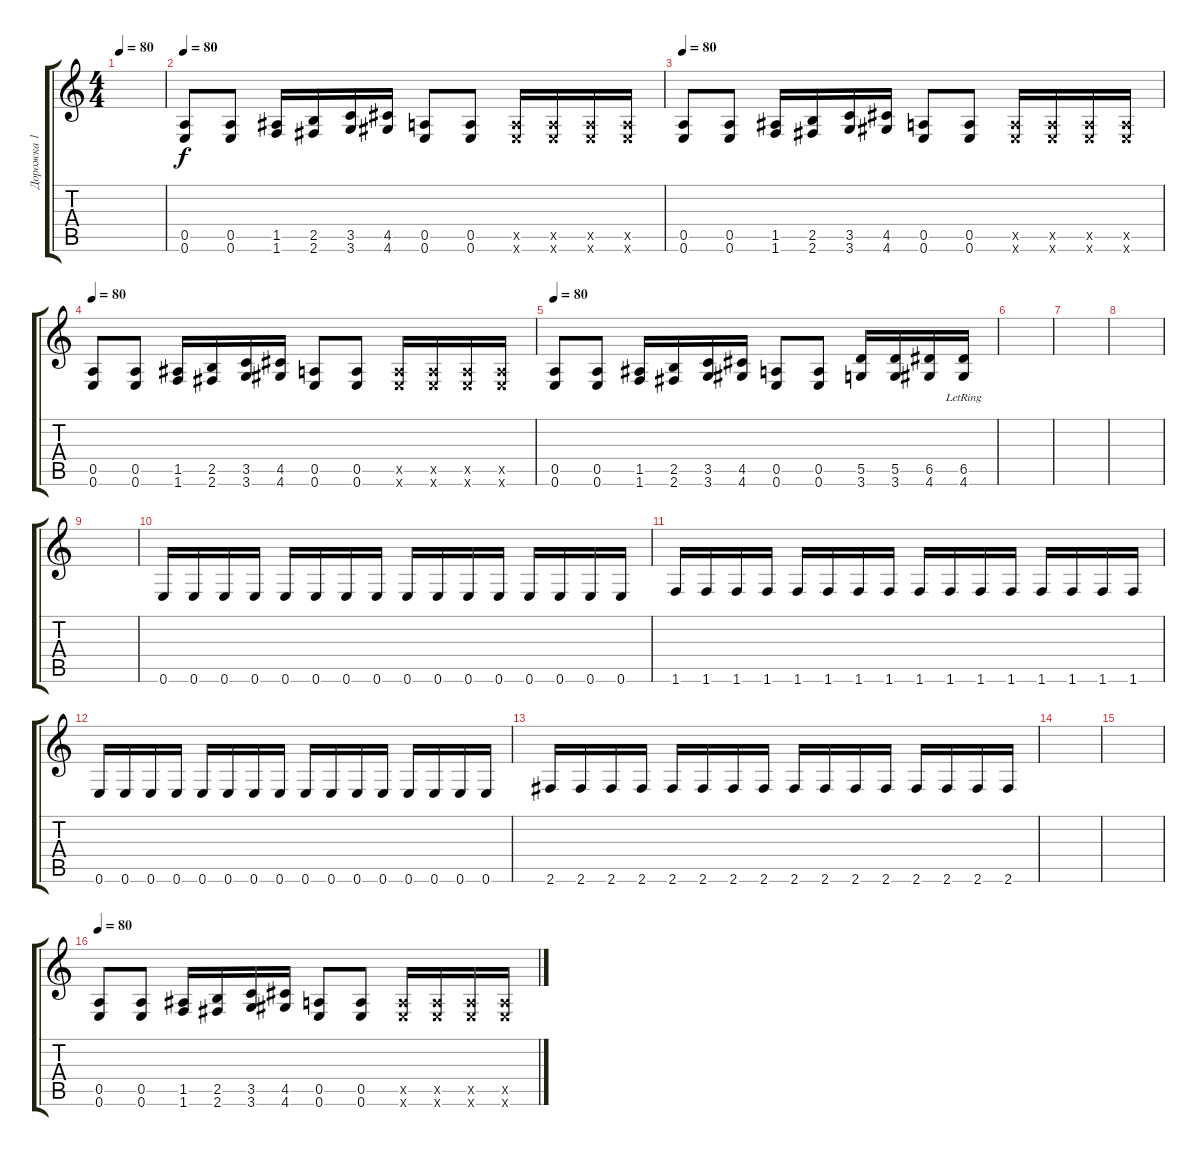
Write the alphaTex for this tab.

\track ("Дорожка 1" "Дорожка 1") {instrument distortionguitar}
\staff {score tabs}
\tuning (E4 B3 G3 D3 A2 E2) {hide}
\ts (4 4)
\tempo 80
\clef g2
\ks c
|
\tempo 80
(0.5 0.6).8 (0.5 0.6).8 (1.5 1.6).16 (2.5 2.6).16 (3.5 3.6).16 (4.5 4.6).16 (0.5 0.6).8 (0.5 0.6).8 (0.5{x} 0.6{x}).16 (0.5{x} 0.6{x}).16 (0.5{x} 0.6{x}).16 (0.5{x} 0.6{x}).16 |
\tempo 80
(0.5 0.6).8 (0.5 0.6).8 (1.5 1.6).16 (2.5 2.6).16 (3.5 3.6).16 (4.5 4.6).16 (0.5 0.6).8 (0.5 0.6).8 (0.5{x} 0.6{x}).16 (0.5{x} 0.6{x}).16 (0.5{x} 0.6{x}).16 (0.5{x} 0.6{x}).16 |
\tempo 80
(0.5 0.6).8 (0.5 0.6).8 (1.5 1.6).16 (2.5 2.6).16 (3.5 3.6).16 (4.5 4.6).16 (0.5 0.6).8 (0.5 0.6).8 (0.5{x} 0.6{x}).16 (0.5{x} 0.6{x}).16 (0.5{x} 0.6{x}).16 (0.5{x} 0.6{x}).16 |
\tempo 80
(0.5 0.6).8 (0.5 0.6).8 (1.5 1.6).16 (2.5 2.6).16 (3.5 3.6).16 (4.5 4.6).16 (0.5 0.6).8 (0.5 0.6).8 (5.5 3.6).16 (5.5 3.6).16 (6.5 4.6).16 (6.5{lr} 4.6{lr}).16 |
|
|
|
|
0.6.16 0.6.16 0.6.16 0.6.16 0.6.16 0.6.16 0.6.16 0.6.16 0.6.16 0.6.16 0.6.16 0.6.16 0.6.16 0.6.16 0.6.16 0.6.16 |
1.6.16 1.6.16 1.6.16 1.6.16 1.6.16 1.6.16 1.6.16 1.6.16 1.6.16 1.6.16 1.6.16 1.6.16 1.6.16 1.6.16 1.6.16 1.6.16 |
0.6.16 0.6.16 0.6.16 0.6.16 0.6.16 0.6.16 0.6.16 0.6.16 0.6.16 0.6.16 0.6.16 0.6.16 0.6.16 0.6.16 0.6.16 0.6.16 |
2.6.16 2.6.16 2.6.16 2.6.16 2.6.16 2.6.16 2.6.16 2.6.16 2.6.16 2.6.16 2.6.16 2.6.16 2.6.16 2.6.16 2.6.16 2.6.16 |
|
|
\tempo 80
(0.5 0.6).8 (0.5 0.6).8 (1.5 1.6).16 (2.5 2.6).16 (3.5 3.6).16 (4.5 4.6).16 (0.5 0.6).8 (0.5 0.6).8 (0.5{x} 0.6{x}).16 (0.5{x} 0.6{x}).16 (0.5{x} 0.6{x}).16 (0.5{x} 0.6{x}).16
